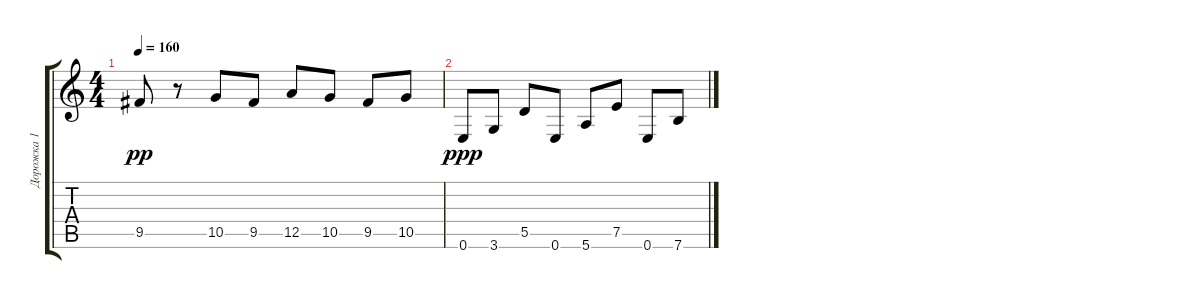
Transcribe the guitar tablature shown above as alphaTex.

\track ("Дорожка 1" "Дорожка 1") {instrument distortionguitar}
\staff {score tabs}
\tuning (E4 B3 G3 D3 A2 E2) {hide}
\ts (4 4)
\tempo 160
\clef g2
\ks c
9.5.8{dy pp} r.8 10.5.8 9.5.8 12.5.8 10.5.8 9.5.8 10.5.8 |
0.6.8{dy ppp} 3.6.8 5.5.8 0.6.8 5.6.8 7.5.8 0.6.8 7.6.8
